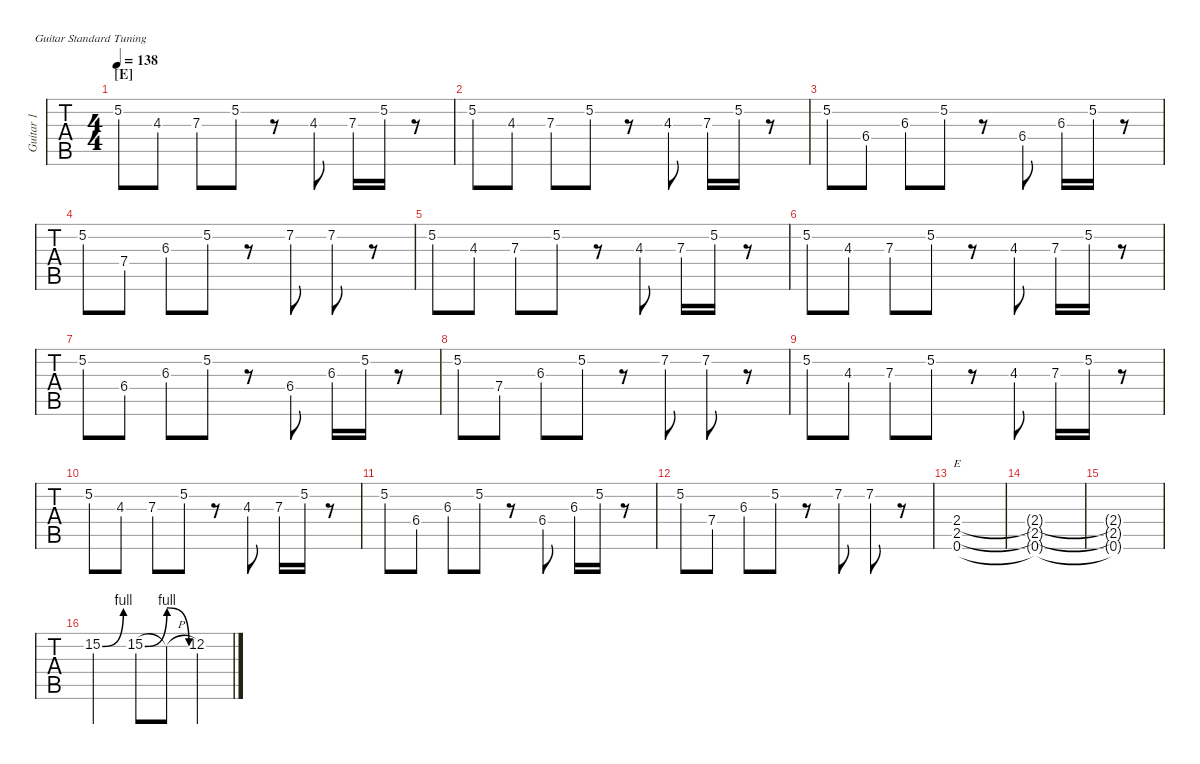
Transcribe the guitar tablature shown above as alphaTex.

\defaultSystemsLayout 4
\hideDynamics
\bracketExtendMode nobrackets
\track ("Guitar 1" "Guitar 1") {defaultSystemsLayout 4 instrument distortionguitar}
\staff {tabs}
\tuning (E4 B3 G3 D3 A2 E2)
\chord ("E" x x x 2 2 0) {showdiagram false showfingering false barre 2}
\ts (4 4)
\section ("E" "")
\tempo 138
\clef g2
\ks c
5.2.8{dy mf} 4.3.8 7.3.8 5.2.8 r.8 4.3.8 7.3.16 5.2.16 r.8 |
5.2.8 4.3.8 7.3.8 5.2.8 r.8 4.3.8 7.3.16 5.2.16 r.8 |
5.2.8 6.4{acc #}.8 6.3{acc #}.8 5.2.8 r.8 6.4{acc #}.8 6.3{acc #}.16 5.2.16 r.8 |
5.2.8 7.4.8 6.3{acc #}.8 5.2.8 r.8 7.2{st acc #}.8 7.2{st acc #}.8 r.8 |
5.2.8 4.3.8 7.3.8 5.2.8 r.8 4.3.8 7.3.16 5.2.16 r.8 |
5.2.8 4.3.8 7.3.8 5.2.8 r.8 4.3.8 7.3.16 5.2.16 r.8 |
5.2.8 6.4{acc #}.8 6.3{acc #}.8 5.2.8 r.8 6.4{acc #}.8 6.3{acc #}.16 5.2.16 r.8 |
5.2.8 7.4.8 6.3{acc #}.8 5.2.8 r.8 7.2{st acc #}.8 7.2{st acc #}.8 r.8 |
5.2.8 4.3.8 7.3.8 5.2.8 r.8 4.3.8 7.3.16 5.2.16 r.8 |
5.2.8 4.3.8 7.3.8 5.2.8 r.8 4.3.8 7.3.16 5.2.16 r.8 |
5.2.8 6.4{acc #}.8 6.3{acc #}.8 5.2.8 r.8 6.4{acc #}.8 6.3{acc #}.16 5.2.16 r.8 |
5.2.8 7.4.8 6.3{acc #}.8 5.2.8 r.8 7.2{st acc #}.8 7.2{st acc #}.8 r.8 |
(0.6 2.5 2.4).1{ch "E"} |
(2.4{t} 2.5{t} 0.6{t}).1 |
(0.6{t} 2.5{t} 2.4{t}).1 |
15.2{be (bend 0 0 15 4)}.2 15.2{be (bendrelease 0 0 10.2 4 20.4 4 30 0)}.8 15.2{h t}.8 12.2.4
